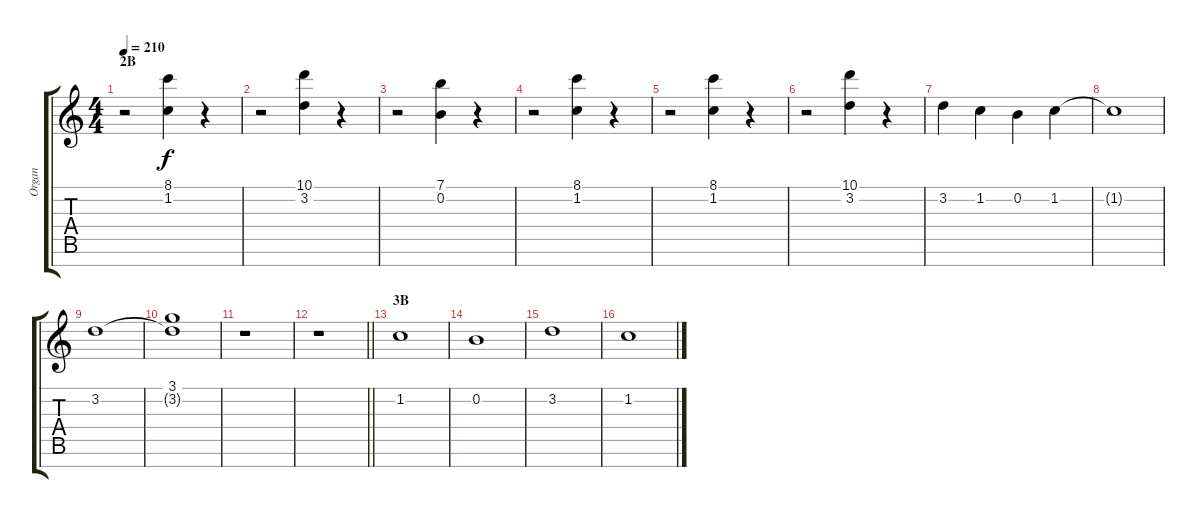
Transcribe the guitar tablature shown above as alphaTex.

\track ("Organ" "Organ") {instrument rockorgan}
\staff {score tabs}
\tuning (E5 B4 G4 D4 A3 E3 B2) {hide}
\ts (4 4)
\section ("" "2B")
\tempo 210
\clef g2
\ks c
r.2{dy f} (8.1 1.2).4 r.4 |
r.2 (10.1 3.2).4 r.4 |
r.2 (7.1 0.2).4 r.4 |
r.2 (8.1 1.2).4 r.4 |
r.2 (8.1 1.2).4 r.4 |
r.2 (10.1 3.2).4 r.4 |
3.2.4 1.2.4 0.2.4 1.2.4 |
1.2{t}.1 |
3.2.1 |
(3.1 3.2{t}).1 |
r.1 |
\barLineRight lightlight
r.1 |
\section ("" "3B")
1.2.1 |
0.2.1 |
3.2.1 |
1.2.1
